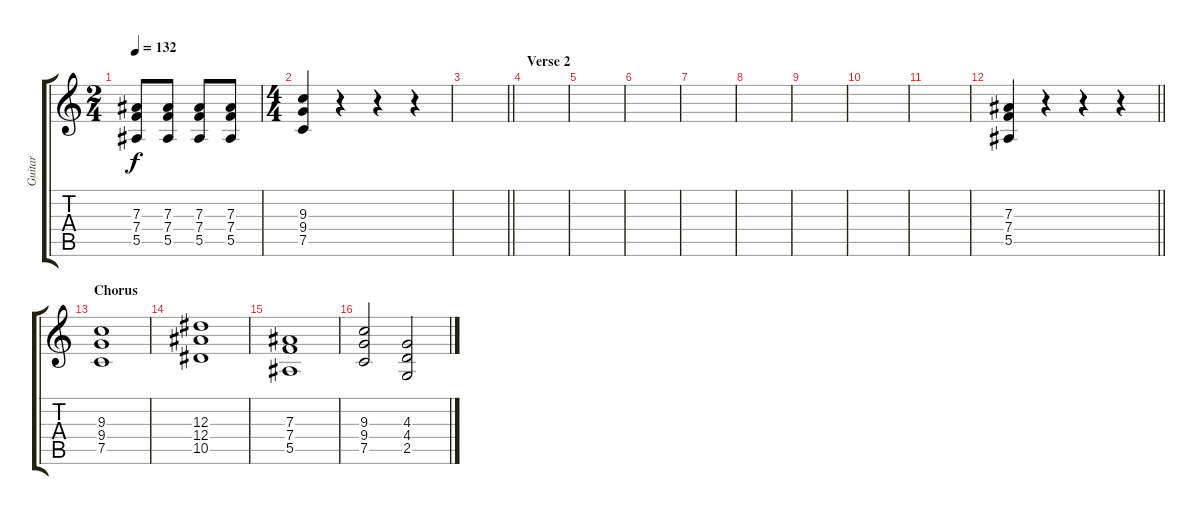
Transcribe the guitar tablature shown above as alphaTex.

\track ("Guitar" "Guitar") {instrument distortionguitar}
\staff {score tabs}
\tuning (C4 G3 Eb3 Bb2 F2 C2) {hide}
\ts (2 4)
\tempo 132
\clef g2
\ks c
(7.3 7.4 5.5).8{dy f} (7.3 7.4 5.5).8 (7.3 7.4 5.5).8 (7.3 7.4 5.5).8 |
\ts (4 4)
(9.3 9.4 7.5).4 r.4 r.4 r.4 |
\barLineRight lightlight
|
\section ("" "Verse 2")
|
|
|
|
|
|
|
|
\barLineRight lightlight
(7.3 7.4 5.5).4 r.4 r.4 r.4 |
\section ("" "Chorus")
(9.3 9.4 7.5).1 |
(12.3 12.4 10.5).1 |
(7.3 7.4 5.5).1 |
(9.3 9.4 7.5).2 (4.3 4.4 2.5).2
